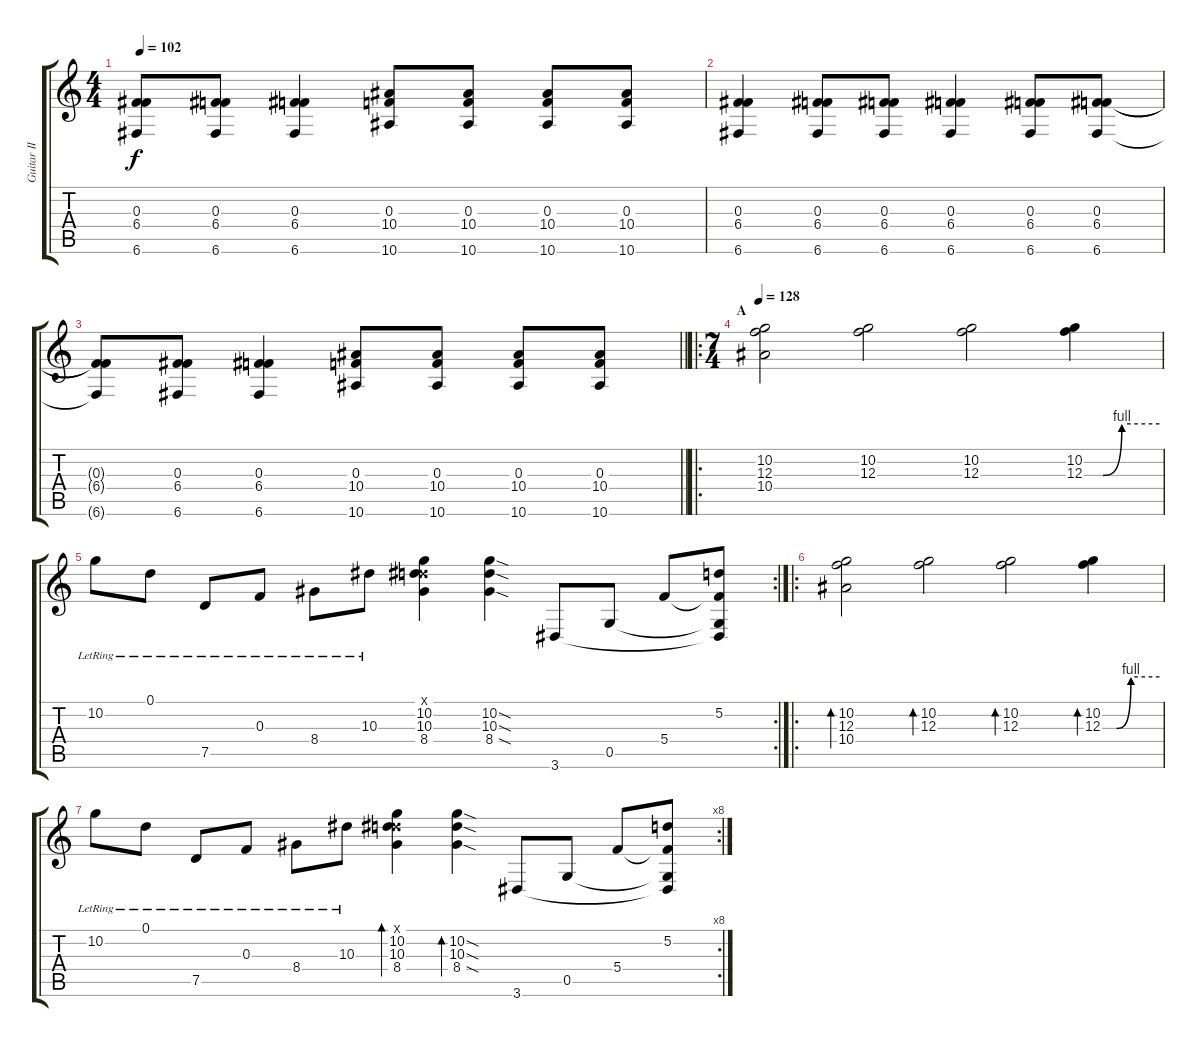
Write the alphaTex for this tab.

\track ("Guitar II" "Guitar II") {instrument distortionguitar}
\staff {score tabs}
\tuning (D4 A3 F3 C3 G2 C2) {hide}
\ts (4 4)
\tempo 102
\clef g2
\ks c
(0.3{t} 6.4{t} 6.6{t}).8{dy f} (0.3 6.4 6.6).8 (0.3 6.4 6.6).4 (0.3 10.4 10.6).8 (0.3 10.4 10.6).8 (0.3 10.4 10.6).8 (0.3 10.4 10.6).8 |
(0.3 6.4 6.6).4 (0.3 6.4 6.6).8 (0.3 6.4 6.6).8 (0.3 6.4 6.6).4 (0.3 6.4 6.6).8 (0.3 6.4 6.6).8 |
\barLineRight lightlight
(0.3{t} 6.4{t} 6.6{t}).8 (0.3 6.4 6.6).8 (0.3 6.4 6.6).4 (0.3 10.4 10.6).8 (0.3 10.4 10.6).8 (0.3 10.4 10.6).8 (0.3 10.4 10.6).8 |
\ro
\ts (7 4)
\section ("" "A")
\tempo 128
(10.2 12.3 10.4).2 (10.2 12.3).2 (10.2 12.3).2 (10.2 12.3{be (custom 0 0 15 0 30 4 60 4)}).4 |
\rc 2
10.2{lr}.8 0.1{lr}.8 7.5{lr}.8 0.3{lr}.8 8.4{lr}.8 10.3{lr}.8 (0.1{x} 10.2 10.3 8.4).4 (10.2{sod} 10.3{sod} 8.4{sod}).4 3.6.8 0.5.8 5.4.8 (5.2 5.4{t} 0.5{t} 3.6{t}).8 |
\ro
(10.2 12.3 10.4).2{bd 60 instrument acousticguitarsteel} (10.2 12.3).2{bd 60} (10.2 12.3).2{bd 60} (10.2 12.3{be (custom 0 0 15 0 30 4 60 4)}).4{bd 60} |
\rc 8
10.2{lr}.8 0.1{lr}.8 7.5{lr}.8 0.3{lr}.8 8.4{lr}.8 10.3{lr}.8 (0.1{x} 10.2 10.3 8.4).4{bd 60} (10.2{sod} 10.3{sod} 8.4{sod}).4{bd 60} 3.6.8 0.5.8 5.4.8 (5.2 5.4{t} 0.5{t} 3.6{t}).8
